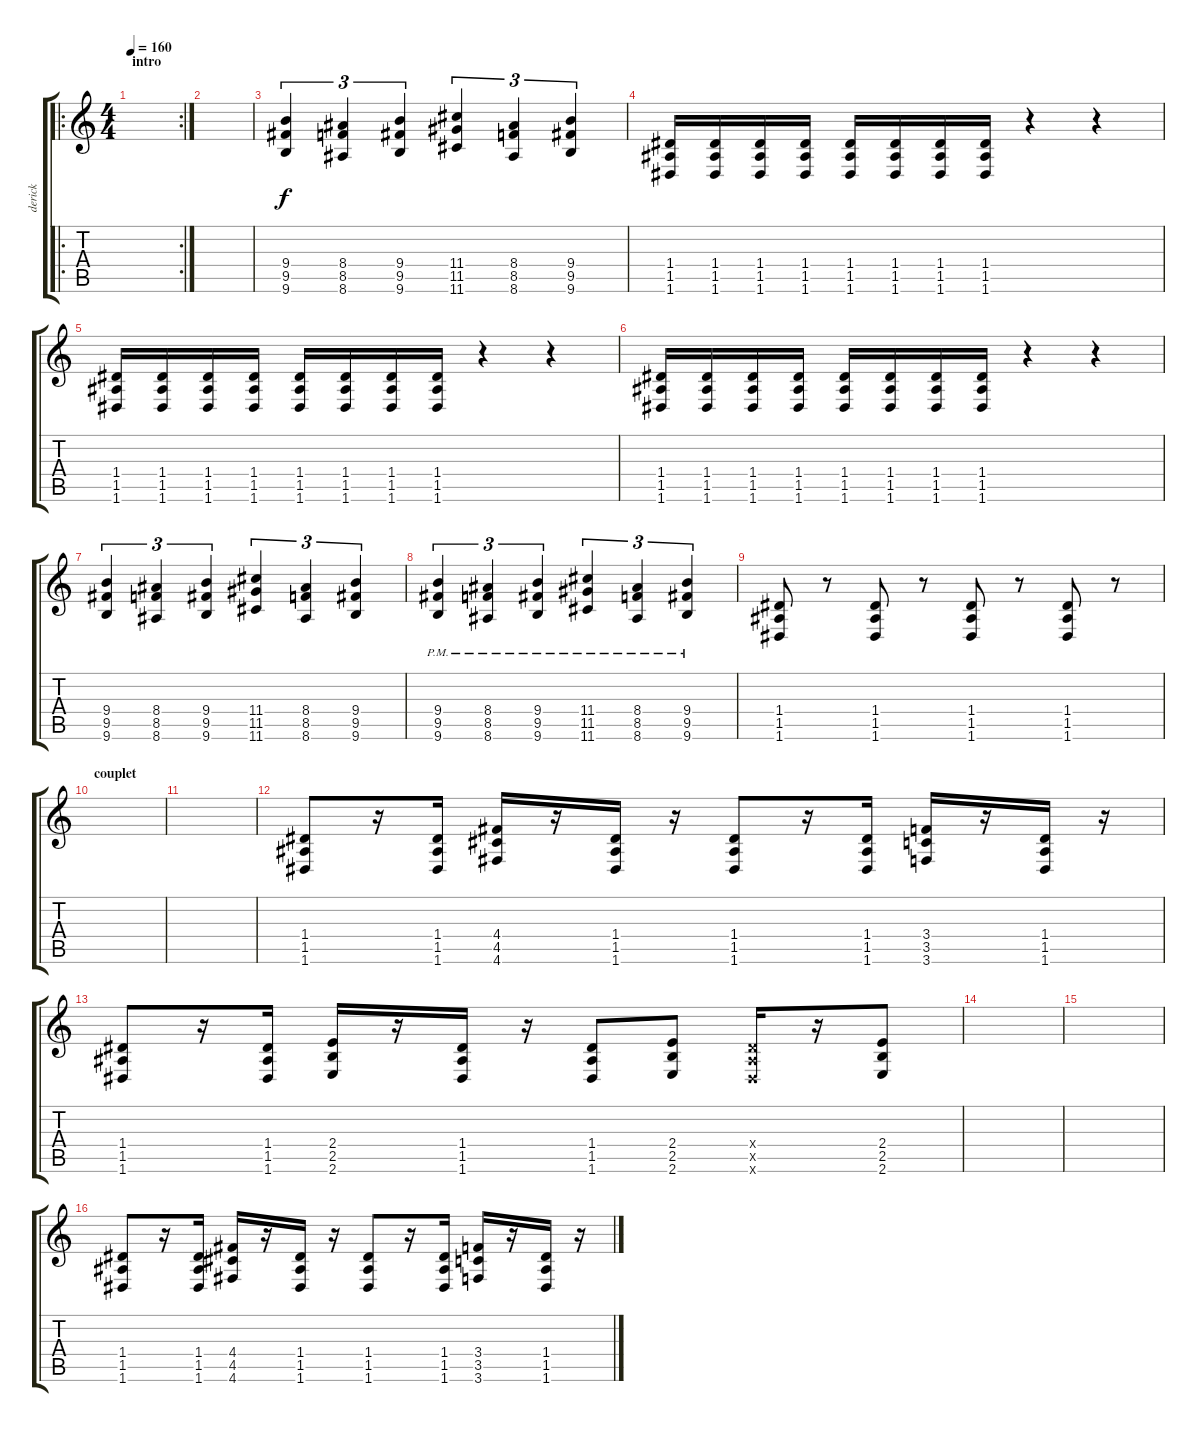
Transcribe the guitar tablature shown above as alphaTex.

\track ("derick" "derick") {instrument distortionguitar}
\staff {score tabs}
\tuning (E4 B3 G3 D3 A2 D2) {hide}
\ro
\rc 2
\ts (4 4)
\section ("" "intro")
\tempo 160
\clef g2
\ks c
|
|
(9.4 9.5 9.6).4{tu (3 2)} (8.4 8.5 8.6).4{tu (3 2)} (9.4 9.5 9.6).4{tu (3 2)} (11.4 11.5 11.6).4{tu (3 2)} (8.4 8.5 8.6).4{tu (3 2)} (9.4 9.5 9.6).4{tu (3 2)} |
(1.4 1.5 1.6).16 (1.4 1.5 1.6).16 (1.4 1.5 1.6).16 (1.4 1.5 1.6).16 (1.4 1.5 1.6).16 (1.4 1.5 1.6).16 (1.4 1.5 1.6).16 (1.4 1.5 1.6).16 r.4 r.4 |
(1.4 1.5 1.6).16 (1.4 1.5 1.6).16 (1.4 1.5 1.6).16 (1.4 1.5 1.6).16 (1.4 1.5 1.6).16 (1.4 1.5 1.6).16 (1.4 1.5 1.6).16 (1.4 1.5 1.6).16 r.4 r.4 |
(1.4 1.5 1.6).16 (1.4 1.5 1.6).16 (1.4 1.5 1.6).16 (1.4 1.5 1.6).16 (1.4 1.5 1.6).16 (1.4 1.5 1.6).16 (1.4 1.5 1.6).16 (1.4 1.5 1.6).16 r.4 r.4 |
(9.4 9.5 9.6).4{tu (3 2)} (8.4 8.5 8.6).4{tu (3 2)} (9.4 9.5 9.6).4{tu (3 2)} (11.4 11.5 11.6).4{tu (3 2)} (8.4 8.5 8.6).4{tu (3 2)} (9.4 9.5 9.6).4{tu (3 2)} |
(9.4{pm} 9.5{pm} 9.6{pm}).4{tu (3 2)} (8.4{pm} 8.5{pm} 8.6{pm}).4{tu (3 2)} (9.4{pm} 9.5{pm} 9.6{pm}).4{tu (3 2)} (11.4{pm} 11.5{pm} 11.6{pm}).4{tu (3 2)} (8.4{pm} 8.5{pm} 8.6{pm}).4{tu (3 2)} (9.4{pm} 9.5{pm} 9.6{pm}).4{tu (3 2)} |
(1.4 1.5 1.6).8 r.8 (1.4 1.5 1.6).8 r.8 (1.4 1.5 1.6).8 r.8 (1.4 1.5 1.6).8 r.8 |
\section ("" "couplet")
|
|
(1.4 1.5 1.6).8 r.16 (1.4 1.5 1.6).16 (4.4 4.5 4.6).16 r.16 (1.4 1.5 1.6).16 r.16 (1.4 1.5 1.6).8 r.16 (1.4 1.5 1.6).16 (3.4 3.5 3.6).16 r.16 (1.4 1.5 1.6).16 r.16 |
(1.4 1.5 1.6).8 r.16 (1.4 1.5 1.6).16 (2.4 2.5 2.6).16 r.16 (1.4 1.5 1.6).16 r.16 (1.4 1.5 1.6).8 (2.4 2.5 2.6).8 (1.4{x} 1.5{x} 1.6{x}).16 r.16 (2.4 2.5 2.6).8 |
|
|
(1.4 1.5 1.6).8 r.16 (1.4 1.5 1.6).16 (4.4 4.5 4.6).16 r.16 (1.4 1.5 1.6).16 r.16 (1.4 1.5 1.6).8 r.16 (1.4 1.5 1.6).16 (3.4 3.5 3.6).16 r.16 (1.4 1.5 1.6).16 r.16
